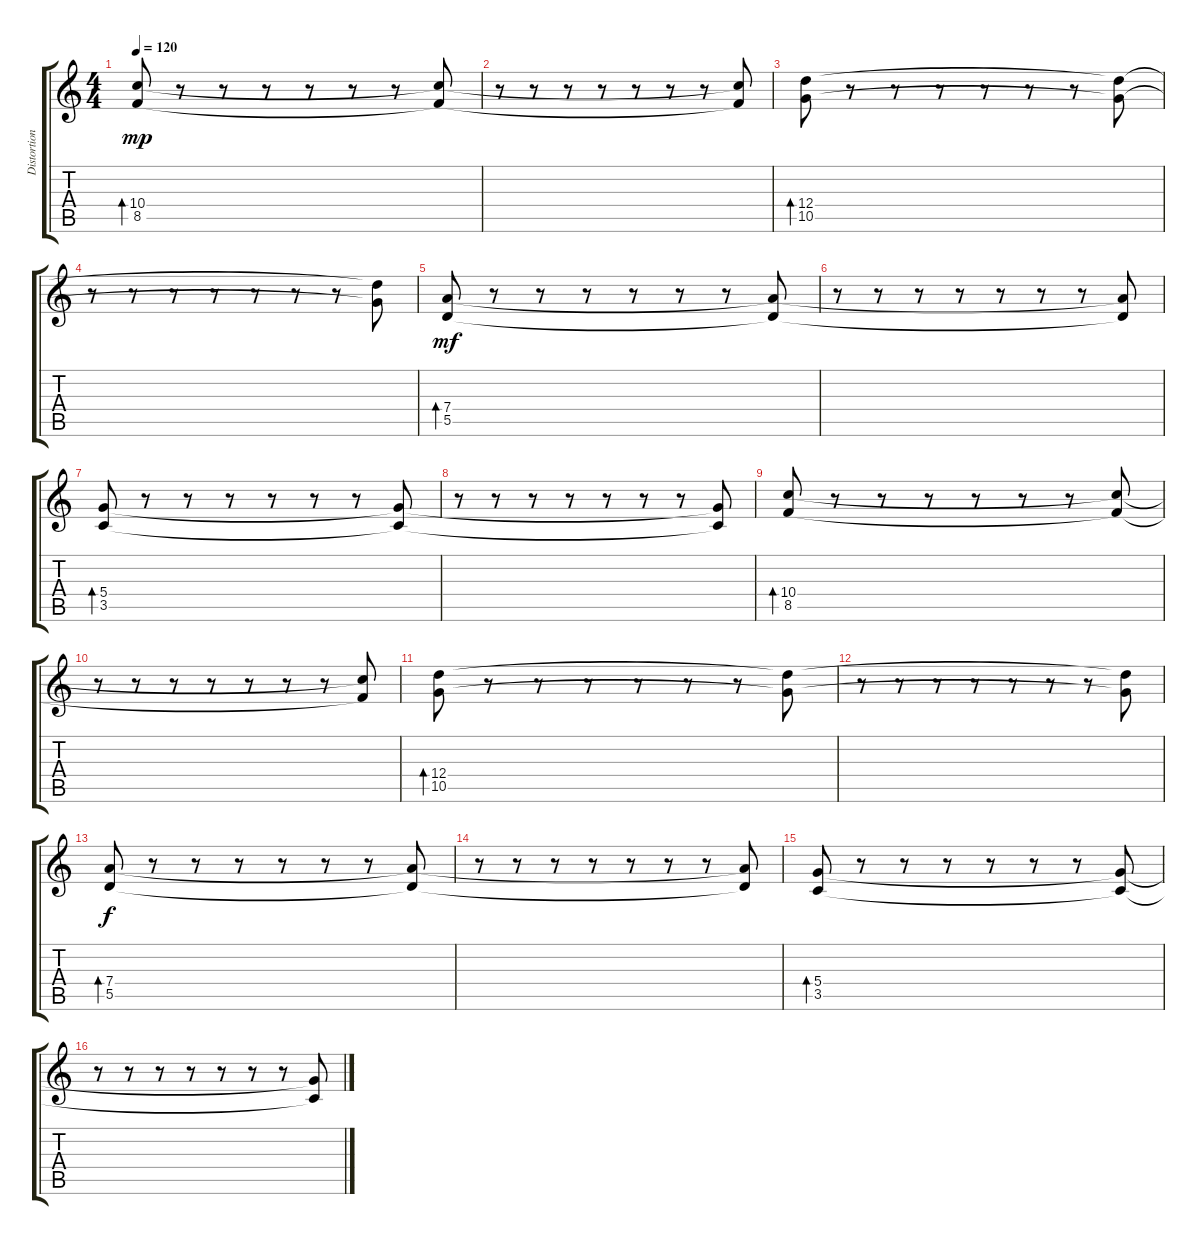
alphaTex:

\track ("Distortion 1" "Distortion") {instrument distortionguitar}
\staff {score tabs}
\tuning (E4 B3 G3 D3 A2 D2) {hide}
\ts (4 4)
\tempo 120
\clef g2
\ks c
(10.4 8.5).8{bd 480 dy mp} r.8 r.8 r.8 r.8 r.8 r.8 (10.4{t} 8.5{t}).8 |
r.8 r.8 r.8 r.8 r.8 r.8 r.8 (10.4{t} 8.5{t}).8 |
(12.4 10.5).8{bd 480} r.8 r.8 r.8 r.8 r.8 r.8 (12.4{t} 10.5{t}).8 |
r.8 r.8 r.8 r.8 r.8 r.8 r.8 (12.4{t} 10.5{t}).8 |
(7.4 5.5).8{bd 480 dy mf} r.8 r.8 r.8 r.8 r.8 r.8 (7.4{t} 5.5{t}).8 |
r.8 r.8 r.8 r.8 r.8 r.8 r.8 (7.4{t} 5.5{t}).8 |
(5.4 3.5).8{bd 480} r.8 r.8 r.8 r.8 r.8 r.8 (5.4{t} 3.5{t}).8 |
r.8 r.8 r.8 r.8 r.8 r.8 r.8 (5.4{t} 3.5{t}).8 |
(10.4 8.5).8{bd 480} r.8 r.8 r.8 r.8 r.8 r.8 (10.4{t} 8.5{t}).8 |
r.8 r.8 r.8 r.8 r.8 r.8 r.8 (10.4{t} 8.5{t}).8 |
(12.4 10.5).8{bd 480} r.8 r.8 r.8 r.8 r.8 r.8 (12.4{t} 10.5{t}).8 |
r.8 r.8 r.8 r.8 r.8 r.8 r.8 (12.4{t} 10.5{t}).8 |
(7.4 5.5).8{bd 480 dy f} r.8 r.8 r.8 r.8 r.8 r.8 (7.4{t} 5.5{t}).8 |
r.8 r.8 r.8 r.8 r.8 r.8 r.8 (7.4{t} 5.5{t}).8 |
(5.4 3.5).8{bd 480} r.8 r.8 r.8 r.8 r.8 r.8 (5.4{t} 3.5{t}).8 |
r.8 r.8 r.8 r.8 r.8 r.8 r.8 (5.4{t} 3.5{t}).8
